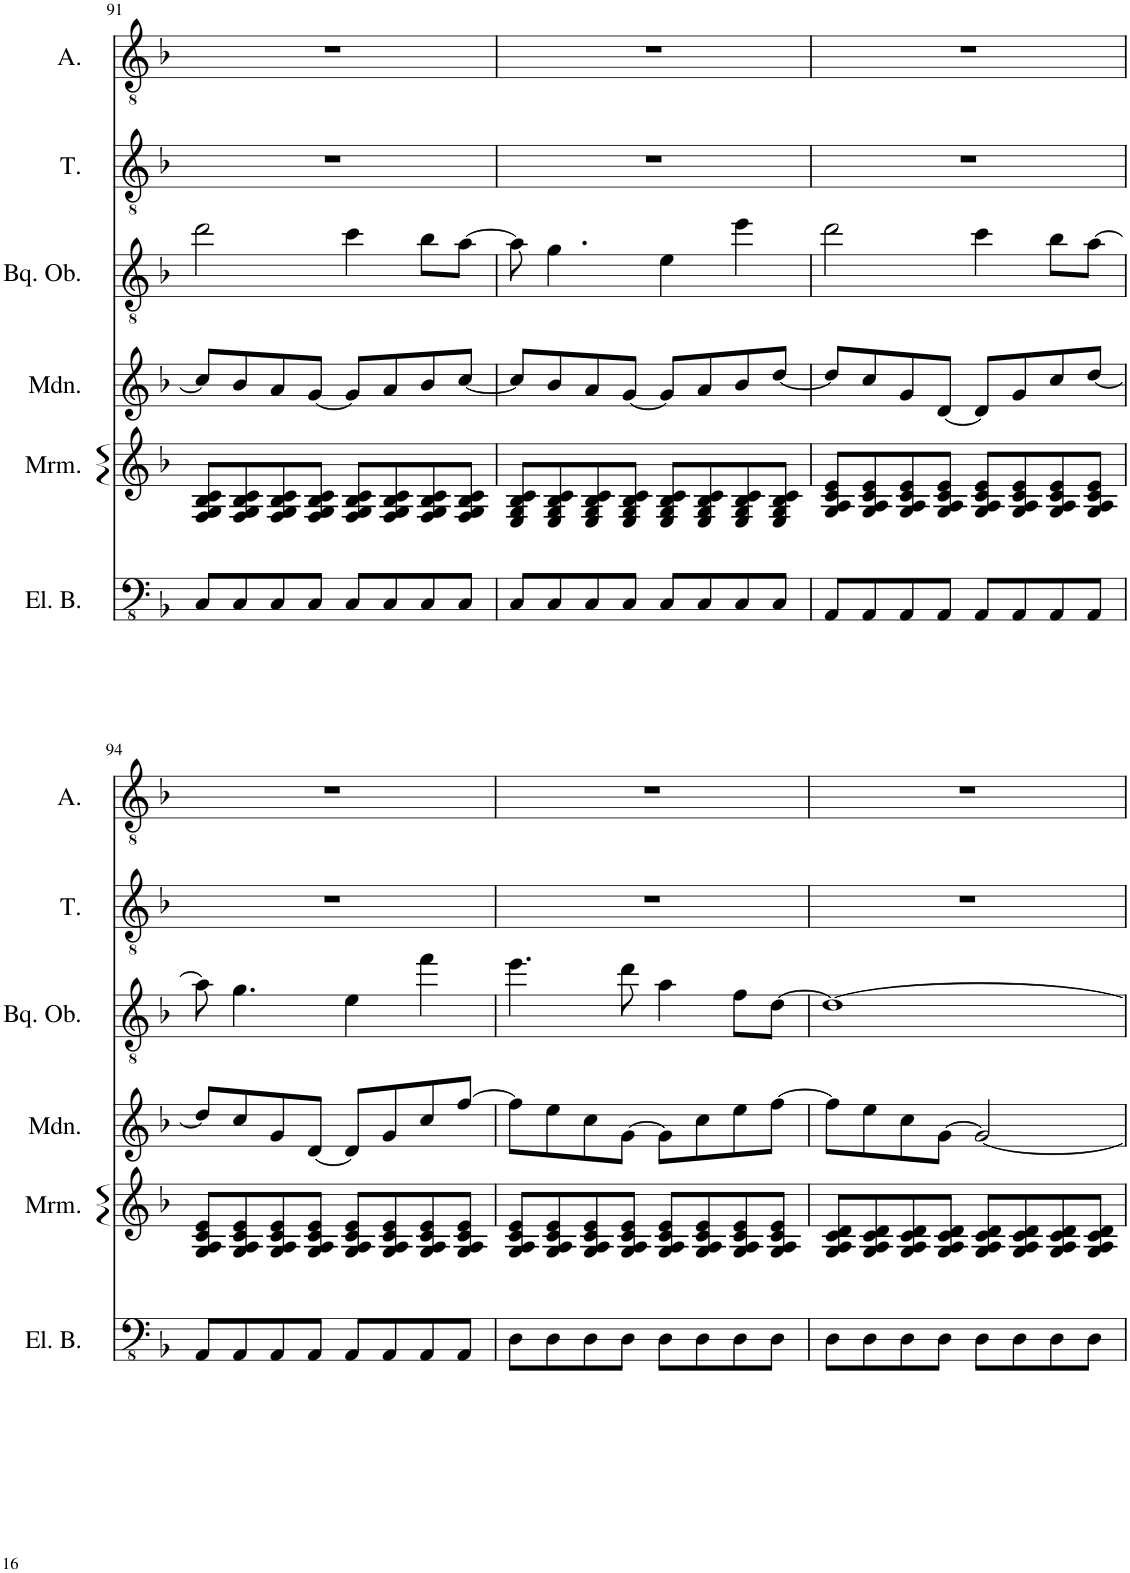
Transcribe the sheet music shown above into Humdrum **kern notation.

**kern	**kern	**kern	**kern	**kern	**kern
*part6	*part5	*part4	*part3	*part2	*part1
*staff6	*staff5	*staff4	*staff3	*staff2	*staff1
*I"Electric Bass	*I"Marimba	*I"Mandolin	*I"Baroque Oboe	*I"Tenor	*I"Alto
*I'El. B.	*I'Mrm.	*I'Mdn.	*I'Bq. Ob.	*I'T.	*I'A.
!!LO:PB:g=z
*clefFv4	*clefG2	*clefG2	*clefGv2	*clefGv2	*clefGv2
*	*	*	*Trd4c7	*	*
*k[b-]	*k[b-]	*k[b-]	*k[b-]	*k[b-]	*k[b-]
*M4/4	*M4/4	*M4/4	*M4/4	*M4/4	*M4/4
=91	=91	=91	=91	=91	=91
8CC/L	8F/ 8G/ 8B-/ 8c/L	8cc/L]	2dd\	1r	1r
8CC/	8F/ 8G/ 8B-/ 8c/	8b-/	.	.	.
8CC/	8F/ 8G/ 8B-/ 8c/	8a/	.	.	.
8CC/J	8F/ 8G/ 8B-/ 8c/J	[8g/J	.	.	.
8CC/L	8F/ 8G/ 8B-/ 8c/L	8g/L]	4cc\	.	.
8CC/	8F/ 8G/ 8B-/ 8c/	8a/	.	.	.
8CC/	8F/ 8G/ 8B-/ 8c/	8b-/	8b-\L	.	.
8CC/J	8F/ 8G/ 8B-/ 8c/J	[8cc/J	[8a\J	.	.
=92	=92	=92	=92	=92	=92
8CC/L	8E/ 8G/ 8B-/ 8c/L	8cc/L]	8a\]	1r	1r
8CC/	8E/ 8G/ 8B-/ 8c/	8b-/	4.g\	.	.
8CC/	8E/ 8G/ 8B-/ 8c/	8a/	.	.	.
8CC/J	8E/ 8G/ 8B-/ 8c/J	[8g/J	.	.	.
8CC/L	8E/ 8G/ 8B-/ 8c/L	8g/L]	4e\	.	.
8CC/	8E/ 8G/ 8B-/ 8c/	8a/	.	.	.
8CC/	8E/ 8G/ 8B-/ 8c/	8b-/	4ee\	.	.
8CC/J	8E/ 8G/ 8B-/ 8c/J	[8dd/J	.	.	.
=93	=93	=93	=93	=93	=93
8AAA/L	8G/ 8A/ 8c/ 8e/L	8dd/L]	2dd\	1r	1r
8AAA/	8G/ 8A/ 8c/ 8e/	8cc/	.	.	.
8AAA/	8G/ 8A/ 8c/ 8e/	8g/	.	.	.
8AAA/J	8G/ 8A/ 8c/ 8e/J	[8d/J	.	.	.
8AAA/L	8G/ 8A/ 8c/ 8e/L	8d/L]	4cc\	.	.
8AAA/	8G/ 8A/ 8c/ 8e/	8g/	.	.	.
8AAA/	8G/ 8A/ 8c/ 8e/	8cc/	8b-\L	.	.
8AAA/J	8G/ 8A/ 8c/ 8e/J	[8dd/J	[8a\J	.	.
!!LO:LB:g=z
=94	=94	=94	=94	=94	=94
8AAA/L	8G/ 8A/ 8c/ 8e/L	8dd/L]	8a\]	1r	1r
8AAA/	8G/ 8A/ 8c/ 8e/	8cc/	4.g\	.	.
8AAA/	8G/ 8A/ 8c/ 8e/	8g/	.	.	.
8AAA/J	8G/ 8A/ 8c/ 8e/J	[8d/J	.	.	.
8AAA/L	8G/ 8A/ 8c/ 8e/L	8d/L]	4e\	.	.
8AAA/	8G/ 8A/ 8c/ 8e/	8g/	.	.	.
8AAA/	8G/ 8A/ 8c/ 8e/	8cc/	4ff\	.	.
8AAA/J	8G/ 8A/ 8c/ 8e/J	[8ff/J	.	.	.
=95	=95	=95	=95	=95	=95
8DD\L	8G/ 8A/ 8c/ 8e/L	8ff\L]	4.ee\	1r	1r
8DD\	8G/ 8A/ 8c/ 8e/	8ee\	.	.	.
8DD\	8G/ 8A/ 8c/ 8e/	8cc\	.	.	.
8DD\J	8G/ 8A/ 8c/ 8e/J	[8g\J	8dd\	.	.
8DD\L	8G/ 8A/ 8c/ 8e/L	8g\L]	4a\	.	.
8DD\	8G/ 8A/ 8c/ 8e/	8cc\	.	.	.
8DD\	8G/ 8A/ 8c/ 8e/	8ee\	8f\L	.	.
8DD\J	8G/ 8A/ 8c/ 8e/J	[8ff\J	[8d\J	.	.
=96	=96	=96	=96	=96	=96
8DD\L	8G/ 8A/ 8c/ 8d/L	8ff\L]	1d_	1r	1r
8DD\	8G/ 8A/ 8c/ 8d/	8ee\	.	.	.
8DD\	8G/ 8A/ 8c/ 8d/	8cc\	.	.	.
8DD\J	8G/ 8A/ 8c/ 8d/J	[8g\J	.	.	.
8DD\L	8G/ 8A/ 8c/ 8d/L	2g/_	.	.	.
8DD\	8G/ 8A/ 8c/ 8d/	.	.	.	.
8DD\	8G/ 8A/ 8c/ 8d/	.	.	.	.
8DD\J	8G/ 8A/ 8c/ 8d/J	.	.	.	.
=	=	=	=	=	=
*-	*-	*-	*-	*-	*-
